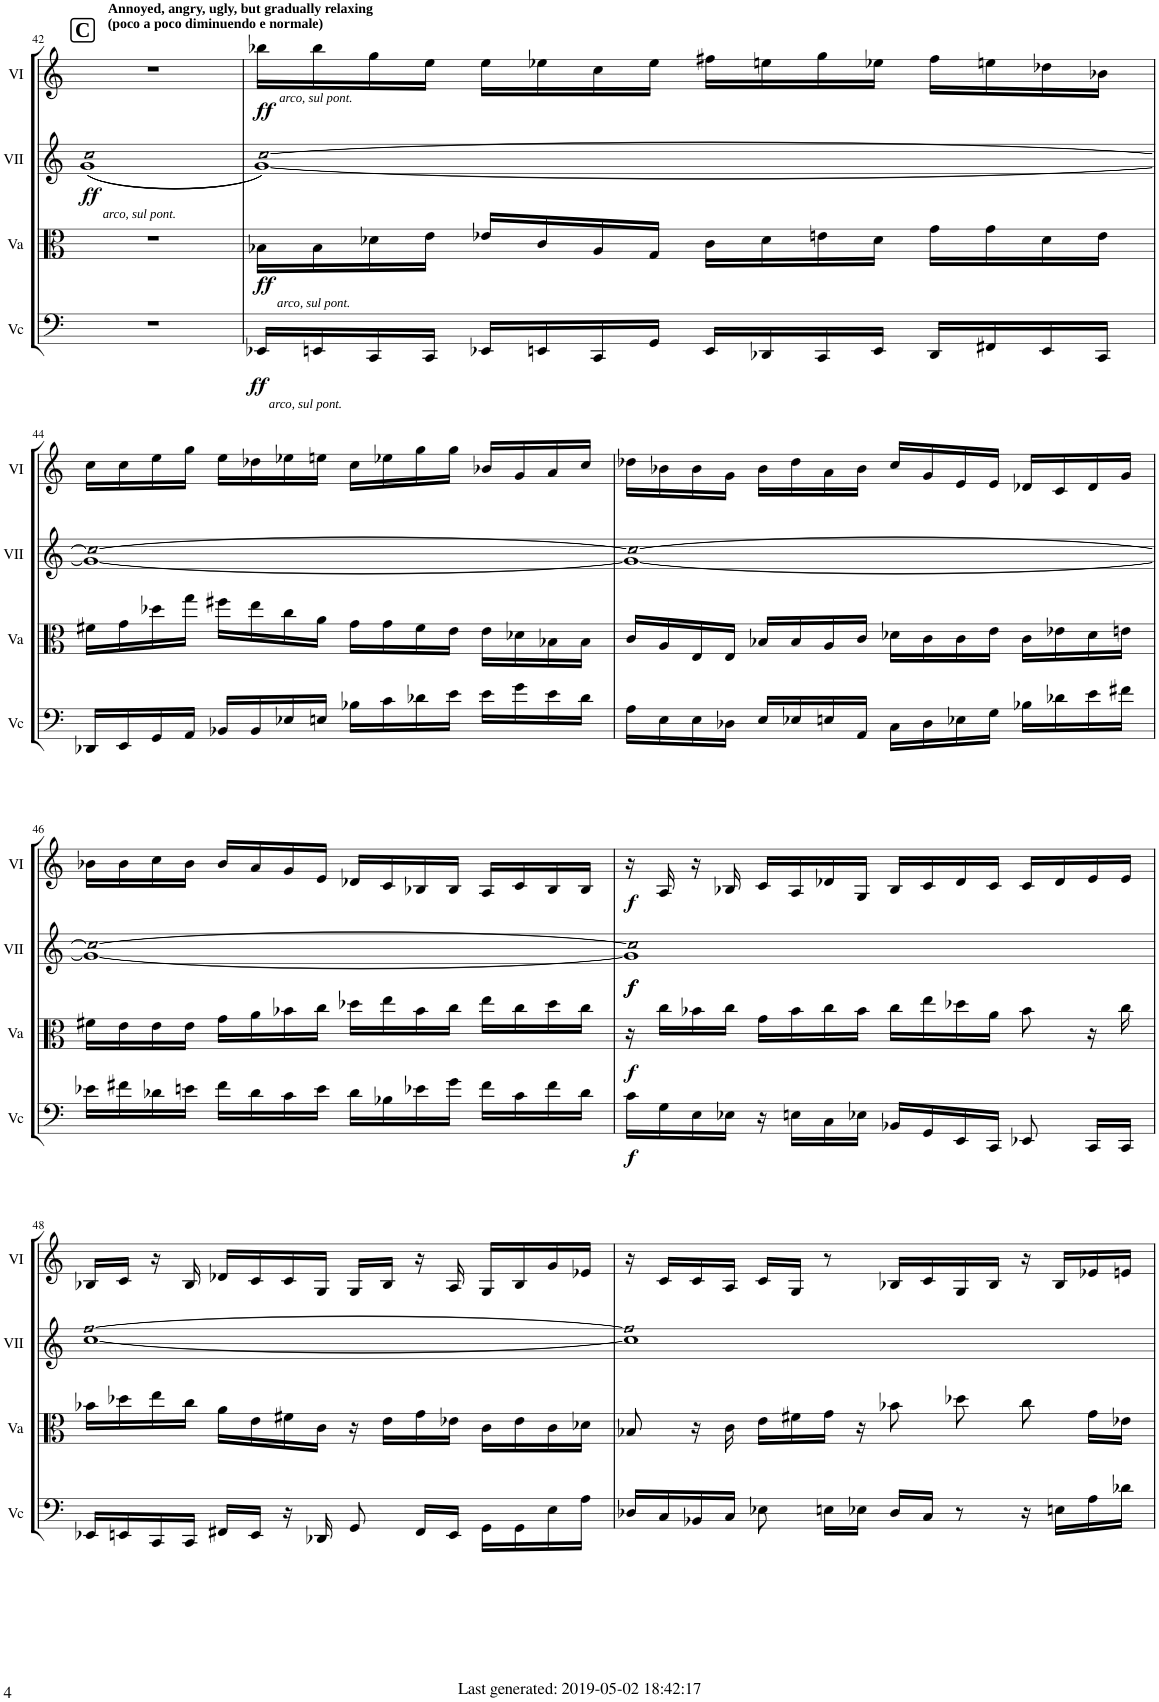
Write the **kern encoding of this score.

**kern	**dynam	**kern	**dynam	**kern	**dynam	**kern	**dynam
*part4	*part4	*part3	*part3	*part2	*part2	*part1	*part1
*staff4	*staff4	*staff3	*staff3	*staff2	*staff2	*staff1	*staff1
*I"Vc	*	*I"Va	*	*I"VII	*	*I"VI	*
*I'Vc	*	*I'Va	*	*I'VII	*	*I'VI	*
!!LO:PB:g=z
*clefF4	*	*clefC3	*	*clefG2	*	*clefG2	*
*k[]	*	*k[]	*	*k[]	*	*k[]	*
*M4/4	*	*M4/4	*	*M4/4	*	*M4/4	*
!!LO:REH:place=s1:a:B:cj:fs=14.284:t=C
=42	=42	=42	=42	=42	=42	=42	=42
!	!	!	!	!	!	!LO:TX:a:B:t=Annoyed, angry, ugly, but gradually relaxing	!
!	!	!	!	!	!	!LO:TX:a:t=(poco a poco diminuendo e normale)	!
!	!	!	!	!LO:TX:b:i:t=arco, sul pont.	!	!	!
!	!	!	!	!LO:N:n=2:head=open	!LO:DY:b	!	!
1r	.	1r	.	((1g 1cc	ff	1r	.
=43	=43	=43	=43	=43	=43	=43	=43
!	!	!	!	!	!	!LO:TX:b:i:t=arco, sul pont.	!
!	!	!LO:TX:b:i:t=arco, sul pont.	!	!	!	!	!
!LO:TX:b:i:t=arco, sul pont.	!	!	!	!	!	!	!
!	!LO:DY:b	!	!LO:DY:b	!LO:N:n=2:head=open	!	!	!LO:DY:b
16EE-X/LL	ff	16B-X\LL	ff	[1g [1cc))	.	16bb-X\LL	ff
16EEn/	.	16B-\	.	.	.	16bb-\	.
16CC/	.	16d-X\	.	.	.	16gg\	.
16CC/JJ	.	16e\JJ	.	.	.	16ee\JJ	.
16EE-X/LL	.	16e-X/LL	.	.	.	16ee\LL	.
16EEn/	.	16c/	.	.	.	16ee-X\	.
16CC/	.	16A/	.	.	.	16cc\	.
16GG/JJ	.	16G/JJ	.	.	.	16ee-\JJ	.
16EE/LL	.	16c\LL	.	.	.	16ff#X\LL	.
16DD-X/	.	16d-\	.	.	.	16een\	.
16CC/	.	16en\	.	.	.	16gg\	.
16EE/JJ	.	16d-\JJ	.	.	.	16ee-X\JJ	.
16DD-/LL	.	16g\LL	.	.	.	16ff#\LL	.
16FF#X/	.	16g\	.	.	.	16een\	.
16EE/	.	16d-\	.	.	.	16dd-X\	.
16CC/JJ	.	16e\JJ	.	.	.	16b-X\JJ	.
!!LO:LB:g=z
=44	=44	=44	=44	=44	=44	=44	=44
!	!	!	!	!LO:N:n=2:head=open	!	!	!
16DD-X/LL	.	16f#X\LL	.	1g_ 1cc_	.	16cc\LL	.
16EE/	.	16g\	.	.	.	16cc\	.
16GG/	.	16dd-X\	.	.	.	16ee\	.
16AA/JJ	.	16gg\JJ	.	.	.	16gg\JJ	.
16BB-X/LL	.	16ff#X\LL	.	.	.	16ee\LL	.
16BB-/	.	16ee\	.	.	.	16dd-X\	.
16E-X/	.	16cc\	.	.	.	16ee-X\	.
16En/JJ	.	16a\JJ	.	.	.	16een\JJ	.
16B-X\LL	.	16g\LL	.	.	.	16cc\LL	.
16c\	.	16g\	.	.	.	16ee-X\	.
16d-X\	.	16f#\	.	.	.	16gg\	.
16e\JJ	.	16e\JJ	.	.	.	16gg\JJ	.
16e\LL	.	16e\LL	.	.	.	16b-X/LL	.
16g\	.	16d-X\	.	.	.	16g/	.
16e\	.	16B-X\	.	.	.	16a/	.
16d-\JJ	.	16B-\JJ	.	.	.	16cc/JJ	.
=45	=45	=45	=45	=45	=45	=45	=45
!	!	!	!	!LO:N:n=2:head=open	!	!	!
16A\LL	.	16c/LL	.	1g_ 1cc_	.	16dd-X\LL	.
16E\	.	16A/	.	.	.	16b-X\	.
16E\	.	16E/	.	.	.	16b-\	.
16D-X\JJ	.	16E/JJ	.	.	.	16g\JJ	.
16E/LL	.	16B-X/LL	.	.	.	16b-\LL	.
16E-X/	.	16B-/	.	.	.	16dd-\	.
16En/	.	16A/	.	.	.	16a\	.
16AA/JJ	.	16c/JJ	.	.	.	16b-\JJ	.
16C\LL	.	16d-X\LL	.	.	.	16cc/LL	.
16D-\	.	16c\	.	.	.	16g/	.
16E-X\	.	16c\	.	.	.	16e/	.
16G\JJ	.	16e\JJ	.	.	.	16e/JJ	.
16B-X\LL	.	16c\LL	.	.	.	16d-X/LL	.
16d-X\	.	16e-X\	.	.	.	16c/	.
16e\	.	16d-\	.	.	.	16d-/	.
16f#X\JJ	.	16en\JJ	.	.	.	16g/JJ	.
!!LO:LB:g=z
=46	=46	=46	=46	=46	=46	=46	=46
!	!	!	!	!LO:N:n=2:head=open	!	!	!
16e-X\LL	.	16f#X\LL	.	1g_ 1cc_	.	16b-X\LL	.
16f#X\	.	16e\	.	.	.	16b-\	.
16d-X\	.	16e\	.	.	.	16cc\	.
16en\JJ	.	16e\JJ	.	.	.	16b-\JJ	.
16f#\LL	.	16g\LL	.	.	.	16b-/LL	.
16d-\	.	16a\	.	.	.	16a/	.
16c\	.	16b-X\	.	.	.	16g/	.
16e\JJ	.	16cc\JJ	.	.	.	16e/JJ	.
16d-\LL	.	16dd-X\LL	.	.	.	16d-X/LL	.
16B-X\	.	16ee\	.	.	.	16c/	.
16e-X\	.	16b-\	.	.	.	16B-X/	.
16g\JJ	.	16cc\JJ	.	.	.	16B-/JJ	.
16f#\LL	.	16ee\LL	.	.	.	16A/LL	.
16c\	.	16cc\	.	.	.	16c/	.
16f#\	.	16dd-\	.	.	.	16B-/	.
16d-\JJ	.	16cc\JJ	.	.	.	16B-/JJ	.
=47	=47	=47	=47	=47	=47	=47	=47
!	!LO:DY:b	!	!LO:DY:b	!LO:N:n=2:head=open	!LO:DY:b	!	!
!	!	!	!	!	!LO:DY:n=1:b	!	!LO:DY:b
16c\LL	f	16r	f	1g] 1cc]	f f	16r	f
16G\	.	16cc\LL	.	.	.	16A/	.
16E\	.	16b-X\	.	.	.	16r	.
16E-X\JJ	.	16cc\JJ	.	.	.	16B-X/	.
16r	.	16g\LL	.	.	.	16c/LL	.
16En\LL	.	16b-\	.	.	.	16A/	.
16C\	.	16cc\	.	.	.	16d-X/	.
16E-X\JJ	.	16b-\JJ	.	.	.	16G/JJ	.
16BB-X/LL	.	16cc\LL	.	.	.	16B-/LL	.
16GG/	.	16ee\	.	.	.	16c/	.
16EE/	.	16dd-X\	.	.	.	16d-/	.
16CC/JJ	.	16a\JJ	.	.	.	16c/JJ	.
8EE-X/	.	8b-\	.	.	.	16c/LL	.
.	.	.	.	.	.	16d-/	.
16CC/LL	.	16r	.	.	.	16e/	.
16CC/JJ	.	16cc\	.	.	.	16e/JJ	.
!!LO:LB:g=z
=48	=48	=48	=48	=48	=48	=48	=48
!	!	!	!	!LO:N:n=2:head=open	!	!	!
16EE-X/LL	.	16b-X\LL	.	[1cc [1ff	.	16B-X/LL	.
16EEn/	.	16dd-X\	.	.	.	16c/JJ	.
16CC/	.	16ee\	.	.	.	16r	.
16CC/JJ	.	16cc\JJ	.	.	.	16B-/	.
16FF#X/LL	.	16a\LL	.	.	.	16d-X/LL	.
16EE/JJ	.	16e\	.	.	.	16c/	.
16r	.	16f#X\	.	.	.	16c/	.
16DD-X/	.	16c\JJ	.	.	.	16G/JJ	.
8GG/	.	16r	.	.	.	16G/LL	.
.	.	16e\LL	.	.	.	16B-/JJ	.
16FF#/LL	.	16g\	.	.	.	16r	.
16EE/JJ	.	16e-X\JJ	.	.	.	16A/	.
16GG\LL	.	16c\LL	.	.	.	16G/LL	.
16GG\	.	16e-\	.	.	.	16B-/	.
16E\	.	16c\	.	.	.	16g/	.
16A\JJ	.	16d-X\JJ	.	.	.	16e-X/JJ	.
=49	=49	=49	=49	=49	=49	=49	=49
!	!	!	!	!LO:N:n=2:head=open	!	!	!
16D-X/LL	.	8B-X/	.	1cc] 1ff]	.	16r	.
16C/	.	.	.	.	.	16c/LL	.
16BB-X/	.	16r	.	.	.	16c/	.
16C/JJ	.	16c\	.	.	.	16A/JJ	.
8E-X\	.	16e\LL	.	.	.	16c/LL	.
.	.	16f#X\	.	.	.	16G/JJ	.
16En\LL	.	16g\JJ	.	.	.	8r	.
16E-X\JJ	.	16r	.	.	.	.	.
16D-/LL	.	8b-X\	.	.	.	16B-X/LL	.
16C/JJ	.	.	.	.	.	16c/	.
8r	.	8dd-X\	.	.	.	16G/	.
.	.	.	.	.	.	16B-/JJ	.
16r	.	8cc\	.	.	.	16r	.
16En\LL	.	.	.	.	.	16B-/LL	.
16A\	.	16g\LL	.	.	.	16e-X/	.
16d-X\JJ	.	16e-X\JJ	.	.	.	16en/JJ	.
=	=	=	=	=	=	=	=
*-	*-	*-	*-	*-	*-	*-	*-
